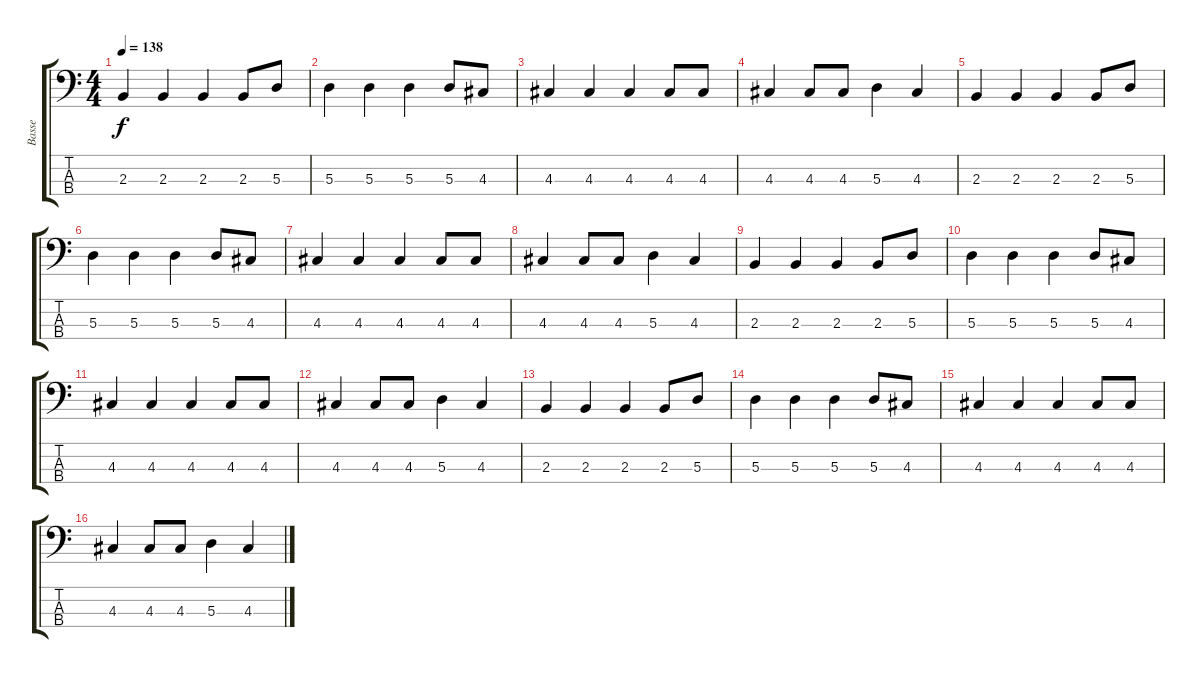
\track ("Basse" "Basse") {instrument electricbasspick}
\staff {score tabs}
\tuning (G2 D2 A1 E1) {hide}
\ts (4 4)
\tempo 138
\clef f4
\ks c
2.3.4{dy f} 2.3.4 2.3.4 2.3.8 5.3.8 |
5.3.4 5.3.4 5.3.4 5.3.8 4.3.8 |
4.3.4 4.3.4 4.3.4 4.3.8 4.3.8 |
4.3.4 4.3.8 4.3.8 5.3.4 4.3.4 |
2.3.4 2.3.4 2.3.4 2.3.8 5.3.8 |
5.3.4 5.3.4 5.3.4 5.3.8 4.3.8 |
4.3.4 4.3.4 4.3.4 4.3.8 4.3.8 |
4.3.4 4.3.8 4.3.8 5.3.4 4.3.4 |
2.3.4 2.3.4 2.3.4 2.3.8 5.3.8 |
5.3.4 5.3.4 5.3.4 5.3.8 4.3.8 |
4.3.4 4.3.4 4.3.4 4.3.8 4.3.8 |
4.3.4 4.3.8 4.3.8 5.3.4 4.3.4 |
2.3.4 2.3.4 2.3.4 2.3.8 5.3.8 |
5.3.4 5.3.4 5.3.4 5.3.8 4.3.8 |
4.3.4 4.3.4 4.3.4 4.3.8 4.3.8 |
4.3.4 4.3.8 4.3.8 5.3.4 4.3.4
